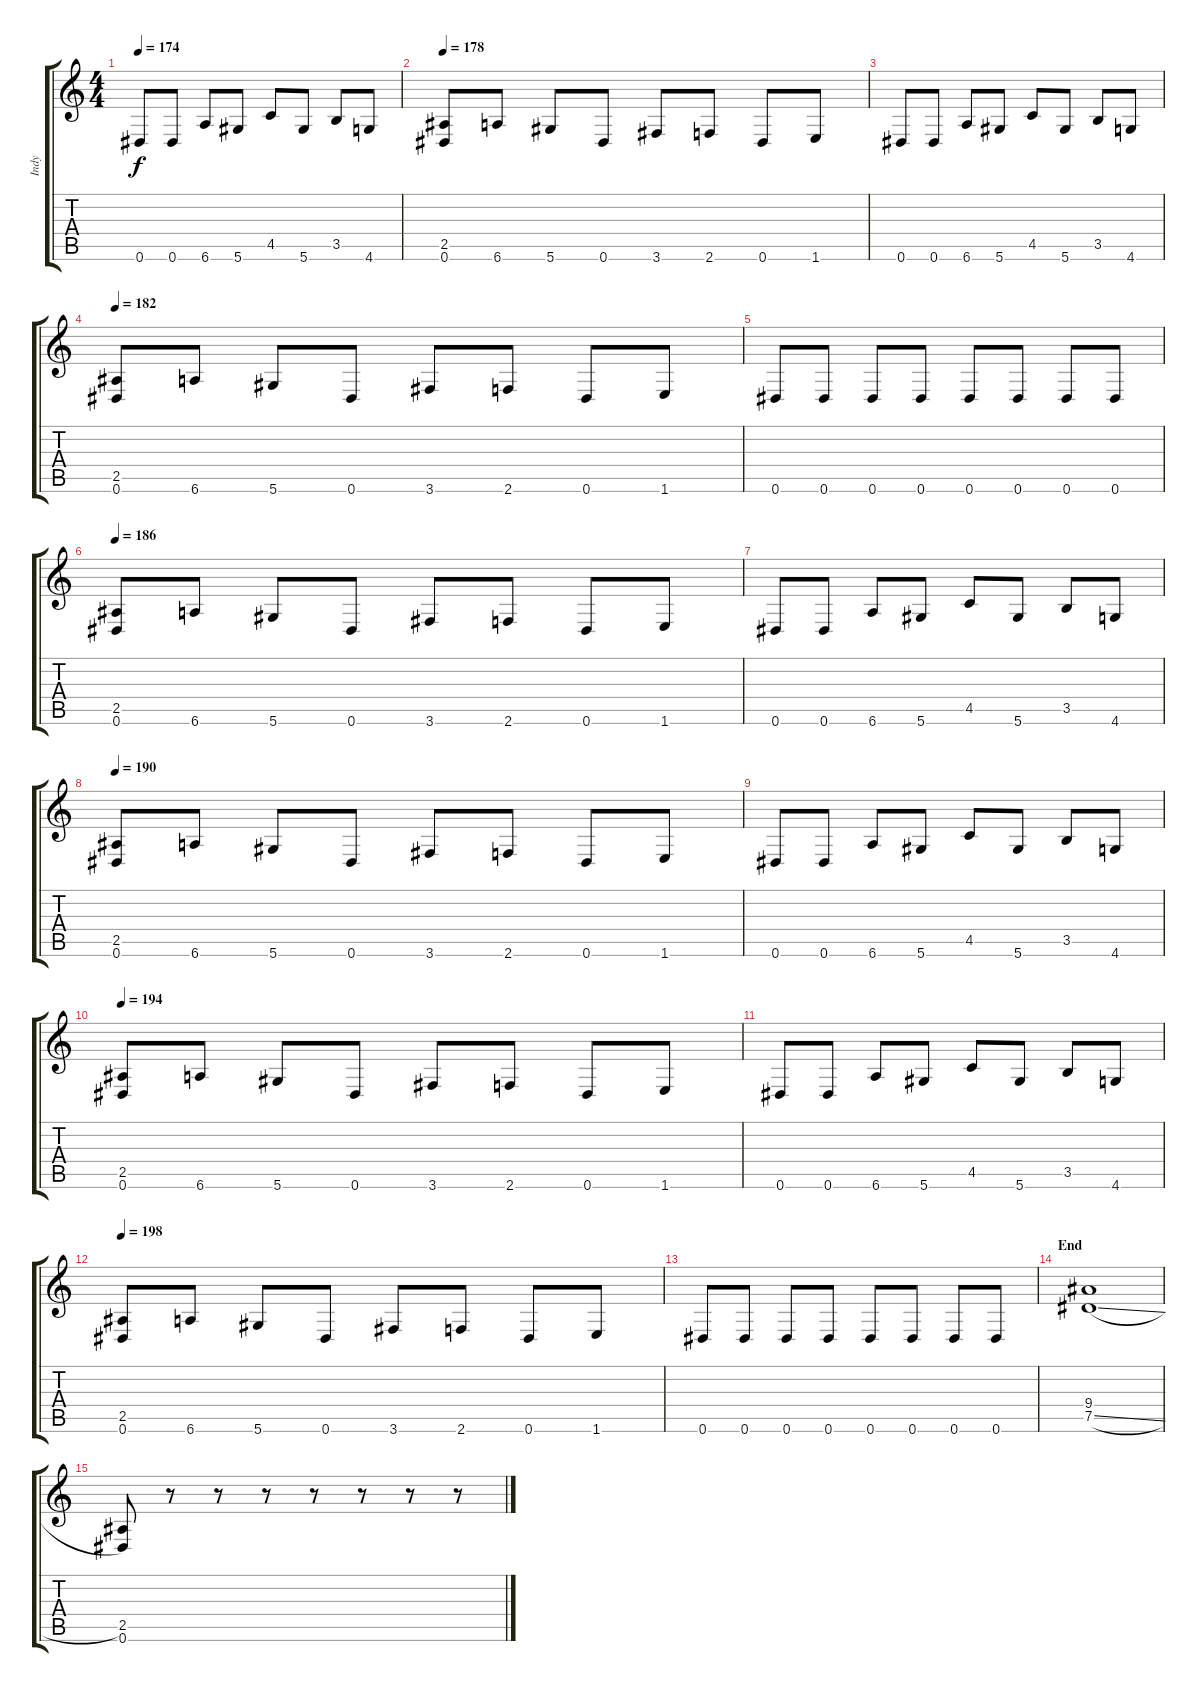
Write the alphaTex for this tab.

\track ("Indy" "Indy") {instrument overdrivenguitar}
\staff {score tabs}
\tuning (Eb4 Bb3 Gb3 Db3 Ab2 Eb2) {hide}
\ts (4 4)
\tempo 174
\clef g2
\ks c
0.6.8{dy f} 0.6.8 6.6.8 5.6.8 4.5.8 5.6.8 3.5.8 4.6.8 |
\tempo 178
(2.5 0.6).8 6.6.8 5.6.8 0.6.8 3.6.8 2.6.8 0.6.8 1.6.8 |
0.6.8 0.6.8 6.6.8 5.6.8 4.5.8 5.6.8 3.5.8 4.6.8 |
\tempo 182
(2.5 0.6).8 6.6.8 5.6.8 0.6.8 3.6.8 2.6.8 0.6.8 1.6.8 |
0.6.8 0.6.8 0.6.8 0.6.8 0.6.8 0.6.8 0.6.8 0.6.8 |
\tempo 186
(2.5 0.6).8 6.6.8 5.6.8 0.6.8 3.6.8 2.6.8 0.6.8 1.6.8 |
0.6.8 0.6.8 6.6.8 5.6.8 4.5.8 5.6.8 3.5.8 4.6.8 |
\tempo 190
(2.5 0.6).8 6.6.8 5.6.8 0.6.8 3.6.8 2.6.8 0.6.8 1.6.8 |
0.6.8 0.6.8 6.6.8 5.6.8 4.5.8 5.6.8 3.5.8 4.6.8 |
\tempo 194
(2.5 0.6).8 6.6.8 5.6.8 0.6.8 3.6.8 2.6.8 0.6.8 1.6.8 |
0.6.8 0.6.8 6.6.8 5.6.8 4.5.8 5.6.8 3.5.8 4.6.8 |
\tempo 198
(2.5 0.6).8 6.6.8 5.6.8 0.6.8 3.6.8 2.6.8 0.6.8 1.6.8 |
0.6.8 0.6.8 0.6.8 0.6.8 0.6.8 0.6.8 0.6.8 0.6.8 |
\section ("" "End")
(9.4 7.5{sl}).1 |
(2.5 0.6).8 r.8 r.8 r.8 r.8 r.8 r.8 r.8
